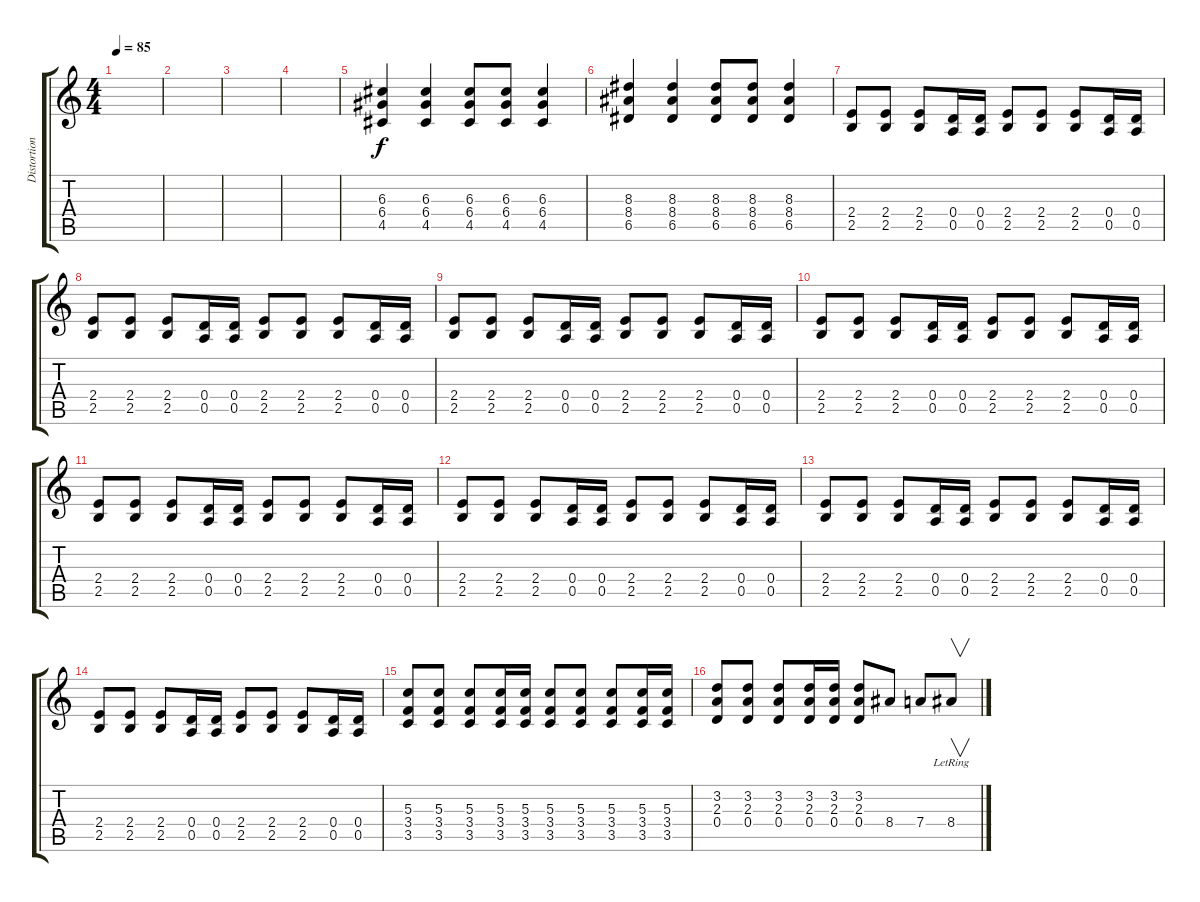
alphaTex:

\track ("Distortion Guitar" "Distortion") {instrument distortionguitar}
\staff {score tabs}
\tuning (E4 B3 G3 D3 A2 E2) {hide}
\ts (4 4)
\tempo 85
\clef g2
\ks c
|
|
|
|
(6.3 6.4 4.5).4 (6.3 6.4 4.5).4 (6.3 6.4 4.5).8 (6.3 6.4 4.5).8 (6.3 6.4 4.5).4 |
(8.3 8.4 6.5).4 (8.3 8.4 6.5).4 (8.3 8.4 6.5).8 (8.3 8.4 6.5).8 (8.3 8.4 6.5).4 |
(2.4 2.5).8 (2.4 2.5).8 (2.4 2.5).8 (0.4 0.5).16 (0.4 0.5).16 (2.4 2.5).8 (2.4 2.5).8 (2.4 2.5).8 (0.4 0.5).16 (0.4 0.5).16 |
(2.4 2.5).8 (2.4 2.5).8 (2.4 2.5).8 (0.4 0.5).16 (0.4 0.5).16 (2.4 2.5).8 (2.4 2.5).8 (2.4 2.5).8 (0.4 0.5).16 (0.4 0.5).16 |
(2.4 2.5).8 (2.4 2.5).8 (2.4 2.5).8 (0.4 0.5).16 (0.4 0.5).16 (2.4 2.5).8 (2.4 2.5).8 (2.4 2.5).8 (0.4 0.5).16 (0.4 0.5).16 |
(2.4 2.5).8 (2.4 2.5).8 (2.4 2.5).8 (0.4 0.5).16 (0.4 0.5).16 (2.4 2.5).8 (2.4 2.5).8 (2.4 2.5).8 (0.4 0.5).16 (0.4 0.5).16 |
(2.4 2.5).8 (2.4 2.5).8 (2.4 2.5).8 (0.4 0.5).16 (0.4 0.5).16 (2.4 2.5).8 (2.4 2.5).8 (2.4 2.5).8 (0.4 0.5).16 (0.4 0.5).16 |
(2.4 2.5).8 (2.4 2.5).8 (2.4 2.5).8 (0.4 0.5).16 (0.4 0.5).16 (2.4 2.5).8 (2.4 2.5).8 (2.4 2.5).8 (0.4 0.5).16 (0.4 0.5).16 |
(2.4 2.5).8 (2.4 2.5).8 (2.4 2.5).8 (0.4 0.5).16 (0.4 0.5).16 (2.4 2.5).8 (2.4 2.5).8 (2.4 2.5).8 (0.4 0.5).16 (0.4 0.5).16 |
(2.4 2.5).8 (2.4 2.5).8 (2.4 2.5).8 (0.4 0.5).16 (0.4 0.5).16 (2.4 2.5).8 (2.4 2.5).8 (2.4 2.5).8 (0.4 0.5).16 (0.4 0.5).16 |
(5.3 3.4 3.5).8 (5.3 3.4 3.5).8 (5.3 3.4 3.5).8 (5.3 3.4 3.5).16 (5.3 3.4 3.5).16 (5.3 3.4 3.5).8 (5.3 3.4 3.5).8 (5.3 3.4 3.5).8 (5.3 3.4 3.5).16 (5.3 3.4 3.5).16 |
(3.2 2.3 0.4).8 (3.2 2.3 0.4).8 (3.2 2.3 0.4).8 (3.2 2.3 0.4).16 (3.2 2.3 0.4).16 (3.2 2.3 0.4).8 8.4.8 7.4.8 8.4{lr}.8{v}
